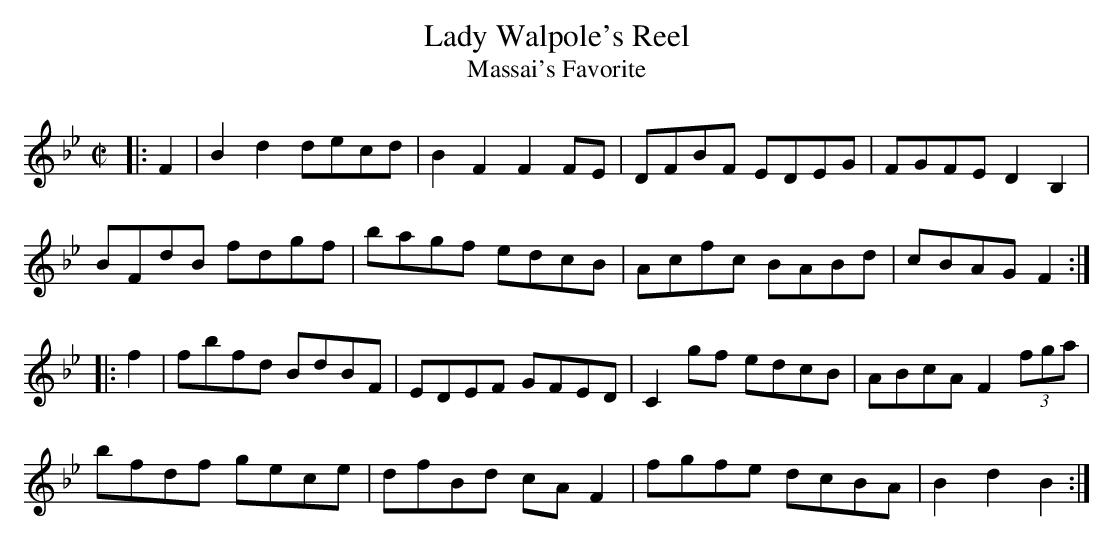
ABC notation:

X:1
T:Lady Walpole's Reel
T:Massai's Favorite
M:C|
L:1/8
K:Bb
|:F2 | B2d2 decd | B2F2 F2FE | DFBF EDEG | FGFE D2 B,2 |
BFdB fdgf | bagf edcB | Acfc BABd | cBAG F2 :|
|: f2 | fbfd BdBF | EDEF GFED | C2gf edcB | ABcA F2 (3fga |
bfdf gece | dfBd cAF2 | fgfe dcBA | B2d2 B2 :|
